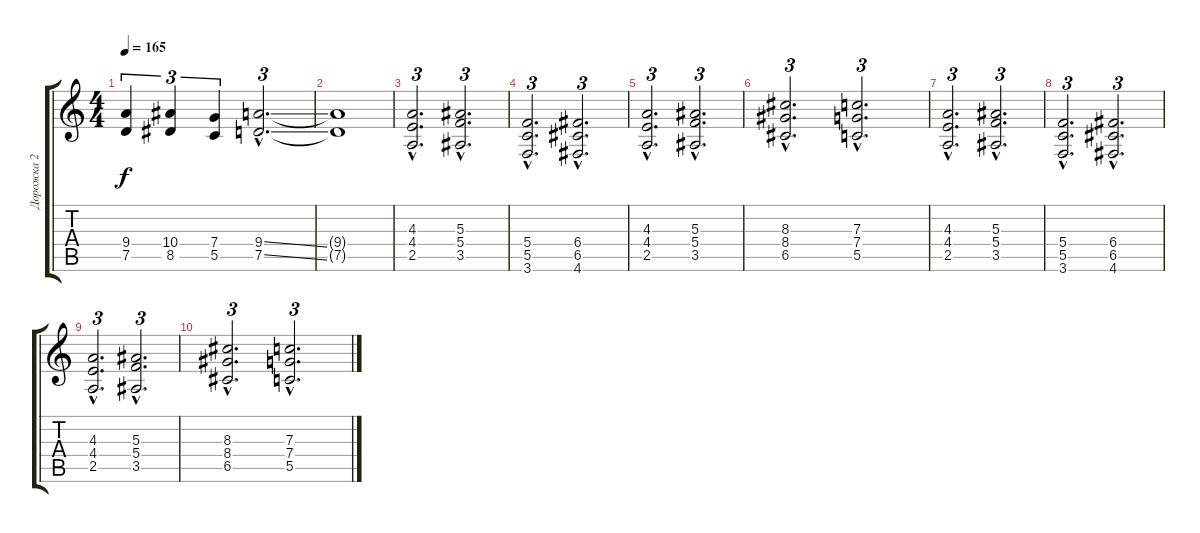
\track ("Дорожка 2" "Дорожка 2") {instrument distortionguitar}
\staff {score tabs}
\tuning (D4 A3 F3 C3 G2 D2) {hide}
\ts (4 4)
\tempo 165
\clef g2
\ks c
(9.4 7.5).4{tu (3 2) dy f} (10.4 8.5).4{tu (3 2)} (7.4 5.5).4{tu (3 2)} (9.4{ss hac} 7.5{ss hac}).2{d tu (3 2)} |
(9.4{t} 7.5{t}).1 |
(4.3{hac} 4.4{hac} 2.5{hac}).2{d tu (3 2)} (5.3{hac} 5.4{hac} 3.5{hac}).2{d tu (3 2)} |
(5.4{hac} 5.5{hac} 3.6{hac}).2{d tu (3 2)} (6.4{hac} 6.5{hac} 4.6{hac}).2{d tu (3 2)} |
(4.3{hac} 4.4{hac} 2.5{hac}).2{d tu (3 2)} (5.3{hac} 5.4{hac} 3.5{hac}).2{d tu (3 2)} |
(8.3{hac} 8.4{hac} 6.5{hac}).2{d tu (3 2)} (7.3{hac} 7.4{hac} 5.5{hac}).2{d tu (3 2)} |
(4.3{hac} 4.4{hac} 2.5{hac}).2{d tu (3 2)} (5.3{hac} 5.4{hac} 3.5{hac}).2{d tu (3 2)} |
(5.4{hac} 5.5{hac} 3.6{hac}).2{d tu (3 2)} (6.4{hac} 6.5{hac} 4.6{hac}).2{d tu (3 2)} |
(4.3{hac} 4.4{hac} 2.5{hac}).2{d tu (3 2)} (5.3{hac} 5.4{hac} 3.5{hac}).2{d tu (3 2)} |
(8.3{hac} 8.4{hac} 6.5{hac}).2{d tu (3 2)} (7.3{hac} 7.4{hac} 5.5{hac}).2{d tu (3 2)}
